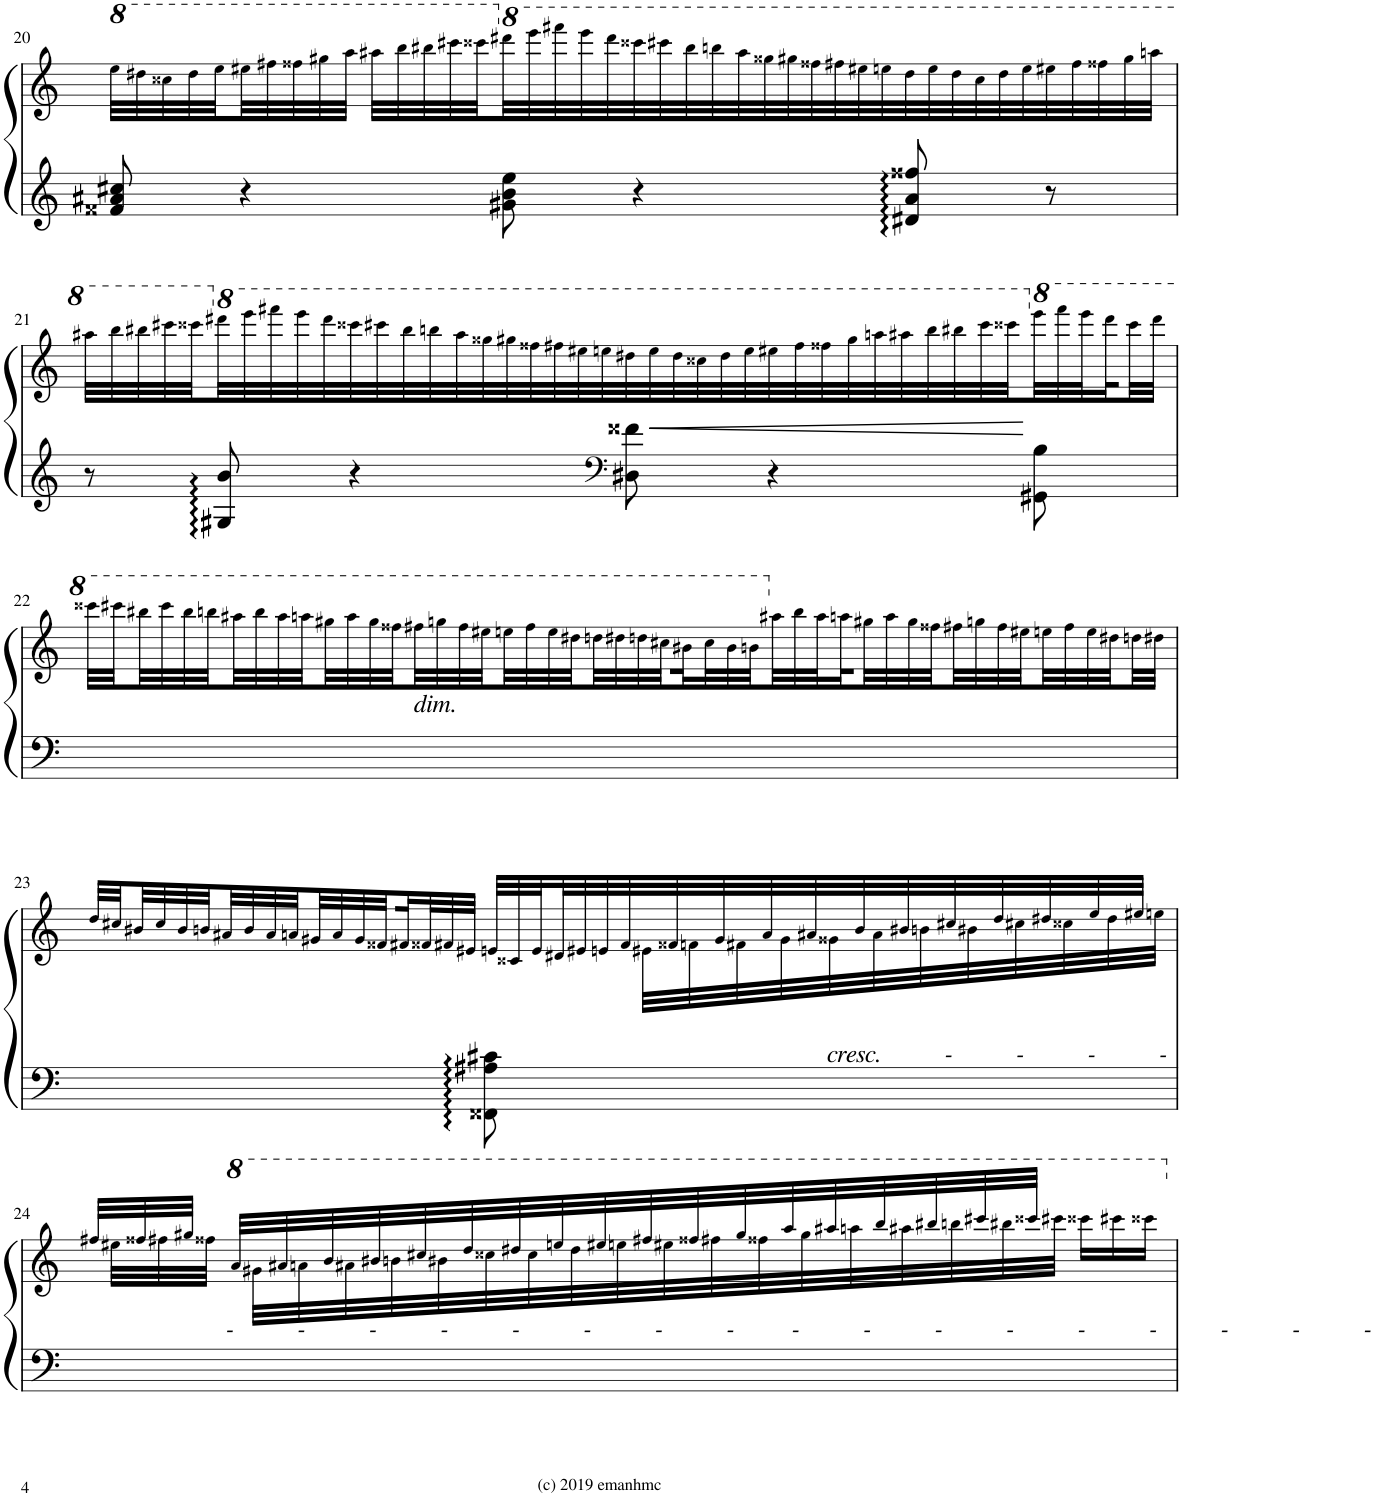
**kern	**kern	**dynam
*part1	*part1	*part1
*staff2	*staff1	*staff1/2
*I"Piano	*	*
*I'Pno.	*	*
!!LO:PB:g=z
*clefG2	*clefG2	*
*k[]	*k[]	*
*M4/4	*M4/4	*
*met(c)	*met(c)	*
*	*8va	*
=20	=20	=20
8f##X/' 8a#X/' 8cc#X/'	40eee!\LLL	.
.	40ddd#X!\	.
.	40ccc##X!\	.
.	40ddd#!\	.
.	40eee!\	.
4r	40eee#X!\	.
.	40fff#X!\	.
.	40fff##X!\	.
.	40ggg#X!\	.
.	40aaa!\JJJ	.
.	40aaa#X!\LLL	.
.	40bbb!\	.
.	40bbb#X!\	.
.	40cccc#X!\	.
.	40cccc##X!\	.
*	*X8va	*
*	*8va	*
8g#X\ 8b\ 8ee\	40dddd#X!\	.
.	40eeee!\	.
.	40ffff#X^^!\	.
.	40eeee!\	.
.	40dddd#!\	.
4r	40cccc##X!\	.
.	40cccc#X!\	.
.	40bbb#!\	.
.	40bbbn!\	.
.	40aaa#!\	.
.	48ggg##X!\	.
.	48ggg#X!\	.
.	48fff##X!\	.
.	48fff#X!\	.
.	48eee#X!\	.
.	48eeen!\	.
8d#X/ 8a#/ 8ff##X/	48ddd#!\	.
.	48eee!\	.
.	48ddd#!\	.
.	48ccc##!\	.
.	48ddd#!\	.
.	48eee!\	.
8r	40eee#X!\	.
.	40fff#!\	.
.	40fff##X!\	.
.	40ggg#!\	.
.	40aaan!\JJJ	.
!!LO:LB:g=z
=21	=21	=21
8r	40aaa#X!\LLL	.
.	40bbb!\	.
.	40bbb#X!\	.
.	40cccc#X!\	.
.	40cccc##X!\	.
*	*X8va	*
*	*8va	*
8G#X/ 8b/	40dddd#X!\	.
.	40eeee!\	.
.	40ffff#X^^!\	.
.	40eeee!\	.
.	40dddd#!\	.
4r	40cccc##X!\	.
.	40cccc#X!\	.
.	40bbb#!\	.
.	40bbbn!\	.
.	40aaa#!\	.
.	48ggg##X!\	.
.	48ggg#X!\	.
.	48fff##X!\	.
.	48fff#X!\	.
.	48eee#X!\	.
.	48eeen!\	.
*clefF4	*	*
8D#X\ 8f##X\	48ddd#X!\	.
!	!	!LO:HP:b
.	48eee!\	<
.	48ddd#!\	.
.	48ccc##X!\	.
.	48ddd#!\	.
.	48eee!\	.
4r	40eee#X!\	.
.	40fff#!\	.
.	40fff##X!\	.
.	40ggg#!\	.
.	40aaan!\	.
.	40aaa#X!\	.
.	40bbb!\	.
.	40bbb#X!\	.
.	40cccc#!\	.
.	40cccc##X!\	.
*	*X8va	*
*	*8va	*
8GG#X\ 8B\	48eeee!\	[
.	48ffff#^^!\	.
.	48eeee!\	.
.	48dddd#!\JJ	.
.	48cccc##!\LL	.
.	48dddd#!\JJJ	.
!!LO:LB:g=z
=22	=22	=22
1ryy	48cccc##X!\LLL	.
.	48cccc#X!\JJ	.
.	48bbb#X!\LL	.
.	48cccc#!\	.
.	48bbb#!\	.
.	48bbbn!\JJ	.
.	48aaa#X!\LL	.
.	48bbb!\	.
.	48aaa#!\	.
.	48aaan!\JJ	.
.	48ggg#X!\LL	.
.	48aaa!\	.
.	48ggg#!\	.
.	48fff##X!\JJ	.
!	!LO:TX:b:i:t=dim.	!
.	48fff#X!\LL	.
.	48gggn!\	.
.	48fff#!\	.
.	48eee#X!\JJ	.
.	48eeen!\LL	.
.	48fff#!\	.
.	48eee!\	.
.	48ddd#X!\JJ	.
.	48dddn!\LL	.
.	48ddd#X!\	.
.	48dddn!\	.
.	48ccc#X!\JJ	.
.	48bb#X!\LL	.
.	48ccc#!\	.
.	48bb#!\	.
.	48bbn!\	.
*	*X8va	*
.	48aa#X!\	.
.	48bb!\	.
.	48aa#!\	.
.	48aan!\JJ	.
.	48gg#X!\LL	.
.	48aa!\	.
.	48gg#!\	.
.	48ff##X!\JJ	.
.	48ff#X!\LL	.
.	48ggn!\	.
.	48ff#!\	.
.	48ee#X!\JJ	.
.	48een!\LL	.
.	48ff#!\	.
.	48ee!\	.
.	48dd#X!\JJ	.
.	48ddn!\LL	.
.	48dd#X!\JJJ	.
!!LO:LB:g=z
=23	=23	=23
*	*^	*
4ryy	48dd!/LLL	4.ryy	.
.	48cc#X!/JJ	.	.
.	48b#X!/LL	.	.
.	48cc#!/	.	.
.	48b#!/	.	.
.	48bn!/JJ	.	.
.	48a#X!/LL	.	.
.	48b!/	.	.
.	48a#!/	.	.
.	48an!/JJ	.	.
.	48g#X!/LL	.	.
.	48a!/	.	.
8ryy	48g#!/	.	.
.	48f##X!/JJ	.	.
.	48f#X!/LL	.	.
.	48f##X!/	.	.
.	48f#X!/	.	.
.	48e#X!/JJJ	.	.
8FF##X\ 8A#X\ 8c#X\	48en!/LLL	16ryy	.
.	48c##X!/	.	.
.	48e!/	.	.
.	48d#X!/	16ryy	.
.	48e#X!/	.	.
.	48en!/	.	.
2ryy	48f#!/	48ryy	.
.	48ryy	48e#X!\LLL	.
.	48f##X!/	48ryy	.
.	48ryy	48fn!\	.
.	48g#!/	48ryy	.
.	48ryy	48f#X!\	.
.	48a!/	48ryy	.
.	48ryy	48g#!\	.
.	48a#X!/	48ryy	.
.	48ryy	48g##X!\	.
.	48b!/	48ryy	.
.	48ryy	48a#!\	.
.	48b#X!/	48ryy	.
.	48ryy	48bn!\	.
.	48cc#X!/	48ryy	.
.	48ryy	48b#X!\	.
.	48dd!/	48ryy	.
.	48ryy	48cc#X!\	.
!	!LO:TX:b:i:t=cresc.          -          -          -          -	!	!
.	48dd#X!/	48ryy	.
.	48ryy	48cc##X!\	.
.	48ee!/	48ryy	.
.	48ryy	48dd#!\	.
.	48ee#X!/JJJ	48ryy	.
.	48ryy	48een!\JJJ	.
!!LO:LB:g=z	!!
=24	=24	=24	=24
1ryy	48ff#X!/LLL	48ryy	.
.	48ryy	48ee#X!\LLL	.
.	48ff##X!/	48ryy	.
.	48ryy	48ff#X!\	.
.	48gg#X!/JJJ	48ryy	.
.	48ryy	48ff##X!\JJJ	.
*	*8va	*	*
!	!LO:TX:b:i:t=-          -          -          -          -          -          -          -         -          -          -          -          -          -          -          -          -	!	!
.	48aa!/LLL	48ryy	.
.	48ryy	48gg#X!\LLL	.
.	48aa#X!/	48ryy	.
.	48ryy	48aan!\	.
.	48bb!/	48ryy	.
.	48ryy	48aa#X!\	.
.	48bb#X!/	48ryy	.
.	48ryy	48bbn!\	.
.	48ccc#X!/	48ryy	.
.	48ryy	48bb#X!\	.
.	48ddd!/	48ryy	.
.	48ryy	48ccc##X!\	.
.	48ddd#X!/	48ryy	.
.	48ryy	48ccc##!\	.
.	48eeen!/	48ryy	.
.	48ryy	48ddd#!\	.
.	48eee#X!/	48ryy	.
.	48ryy	48eeen!\	.
.	48fff#X!/	48ryy	.
.	48ryy	48eee#X!\	.
.	48fff##X!/	48ryy	.
.	48ryy	48fff#X!\	.
.	48ggg#!/	48ryy	.
.	48ryy	48fff##X!\	.
.	48aaa!/	48ryy	.
.	48ryy	48ggg#!\	.
.	48aaa#X!/	48ryy	.
.	48ryy	48aaan!\	.
.	48bbb!/	48ryy	.
.	48ryy	48aaa#X!\	.
.	48bbb#X!/	48ryy	.
.	48ryy	48bbbn!\	.
.	48cccc#X!/	48ryy	.
.	48ryy	48bbb#X!\	.
.	48cccc##X!/JJJ	48ryy	.
.	48ryy	48cccc#X!\JJJ	.
.	24cccc##X!\LL	8ryy	.
.	24cccc#X!\	.	.
.	24cccc##X!\JJ	.	.
*	*v	*v	*
*	*X8va	*
=	=	=
*-	*-	*-
